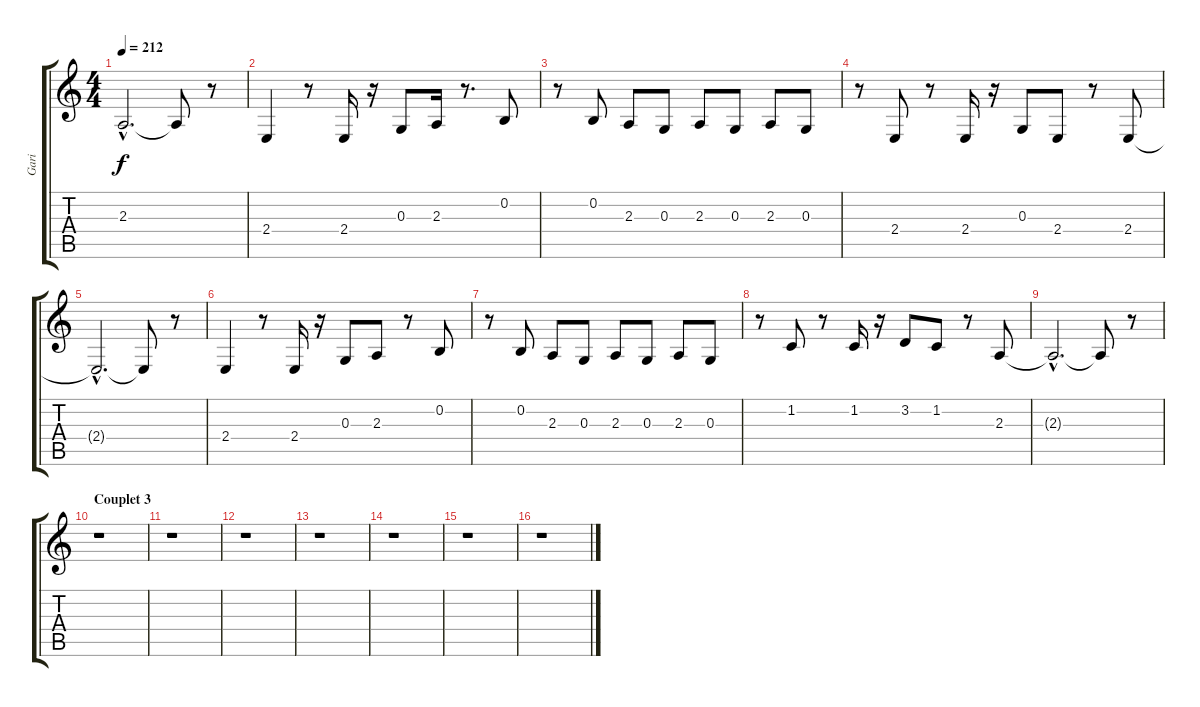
\track ("Gari" "Gari") {instrument trombone}
\staff {score tabs}
\tuning (E4 B3 G3 D3 A2 E2) {hide}
\ts (4 4)
\tempo 212
\clef g2
\ks c
2.3{hac t}.2{d dy f} 2.3{t}.8 r.8 |
2.4.4 r.8 2.4.16 r.16 0.3.8 2.3.16 r.8{d} 0.2.8 |
r.8 0.2.8 2.3.8 0.3.8 2.3.8 0.3.8 2.3.8 0.3.8 |
r.8 2.4.8 r.8 2.4.16 r.16 0.3.8 2.4.8 r.8 2.4.8 |
2.4{hac t}.2{d} 2.4{t}.8 r.8 |
2.4.4 r.8 2.4.16 r.16 0.3.8 2.3.8 r.8 0.2.8 |
r.8 0.2.8 2.3.8 0.3.8 2.3.8 0.3.8 2.3.8 0.3.8 |
r.8 1.2.8 r.8 1.2.16 r.16 3.2.8 1.2.8 r.8 2.3.8 |
2.3{hac t}.2{d} 2.3{t}.8 r.8 |
\section ("" "Couplet 3")
r.1 |
r.1 |
r.1 |
r.1 |
r.1 |
r.1 |
r.1
